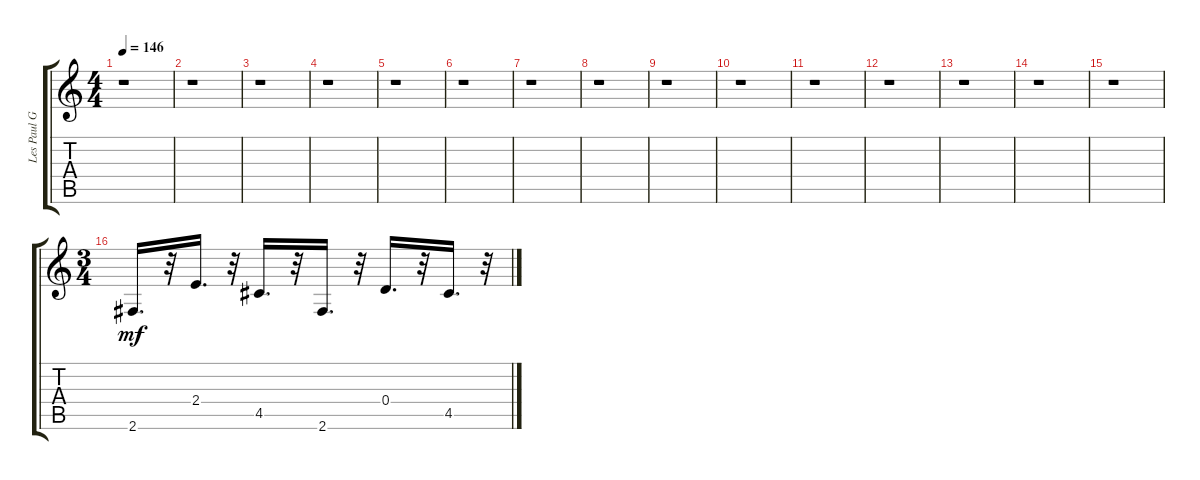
\track ("Les Paul Guitar pre Solo" "Les Paul G") {instrument overdrivenguitar}
\staff {score tabs}
\tuning (E4 B3 G3 D3 A2 E2) {hide}
\ts (4 4)
\tempo 146
\clef g2
\ks c
r.1{dy f} |
r.1 |
r.1 |
r.1 |
r.1 |
r.1 |
r.1 |
r.1 |
r.1 |
r.1 |
r.1 |
r.1 |
r.1 |
r.1 |
r.1 |
\ts (3 4)
2.6.16{d dy mf} r.32 2.4.16{d} r.32 4.5.16{d} r.32 2.6.16{d} r.32 0.4.16{d} r.32 4.5.16{d} r.32
